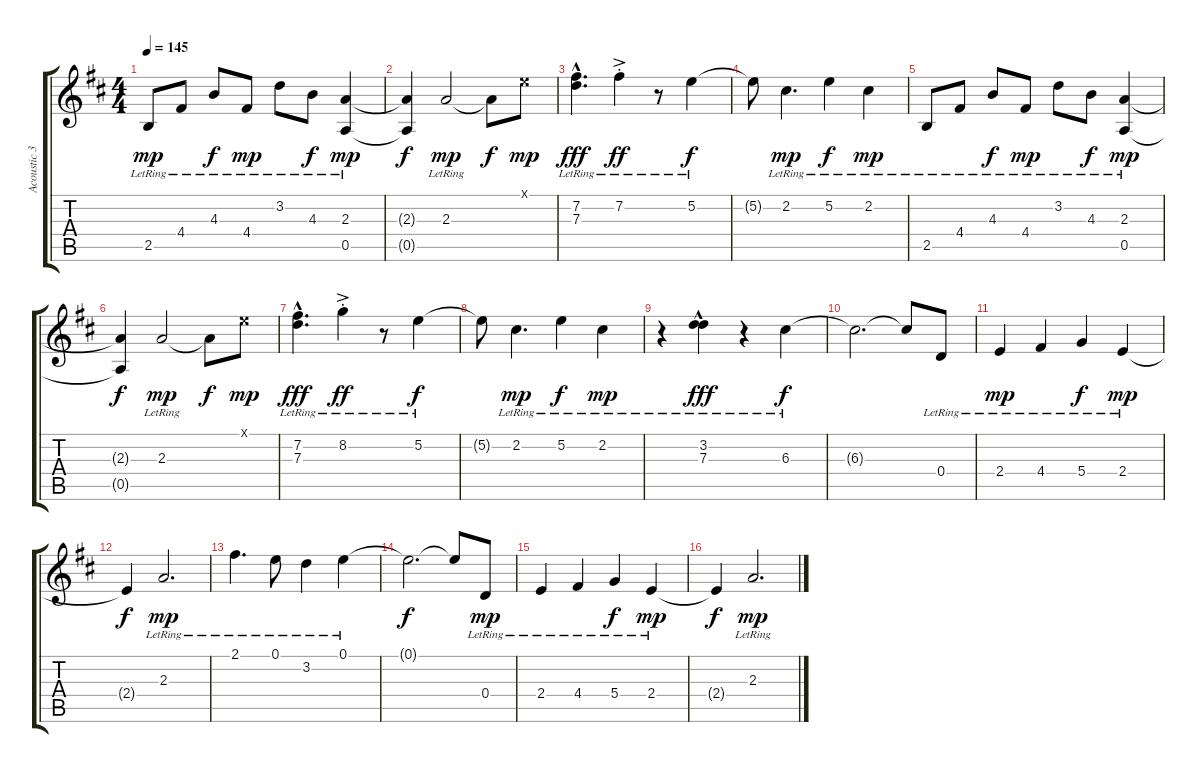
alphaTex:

\track ("Acoustic 3" "Acoustic 3") {instrument acousticguitarnylon}
\staff {score tabs}
\tuning (E4 B3 G3 D3 A2 E2) {hide}
\ts (4 4)
\tempo 145
\clef g2
\ks d
2.5{lr}.8{dy mp} 4.4{lr}.8 4.3{lr}.8{dy f} 4.4{lr}.8{dy mp} 3.2{lr}.8 4.3{lr}.8{dy f} (2.3{lr} 0.5{lr}).4{dy mp} |
(2.3{t} 0.5{t}).4{dy f} 2.3{lr}.2{dy mp} 2.3{t}.8{dy f} 0.1{x}.8{dy mp} |
(7.2{hac lr} 7.3{hac lr}).4{d dy fff} 7.2{ac st lr}.4{dy ff} r.8 5.2{lr}.4{dy f} |
5.2{t}.8 2.2{lr}.4{d dy mp} 5.2{lr}.4{dy f} 2.2{lr}.4{dy mp} |
2.5{lr}.8 4.4{lr}.8 4.3{lr}.8{dy f} 4.4{lr}.8{dy mp} 3.2{lr}.8 4.3{lr}.8{dy f} (2.3{lr} 0.5{lr}).4{dy mp} |
(2.3{t} 0.5{t}).4{dy f} 2.3{lr}.2{dy mp} 2.3{t}.8{dy f} 0.1{x}.8{dy mp} |
(7.2{hac lr} 7.3{hac lr}).4{d dy fff} 8.2{ac st lr}.4{dy ff} r.8 5.2{lr}.4{dy f} |
5.2{t}.8 2.2{lr}.4{d dy mp} 5.2{lr}.4{dy f} 2.2{lr}.4{dy mp} |
r.4 (3.2{hac lr} 7.3{lr}).4{dy fff} r.4 6.3{lr}.4{dy f} |
6.3{t}.2{d} 6.3{t}.8 0.4{lr}.8 |
2.4{lr}.4{dy mp} 4.4{lr}.4 5.4{lr}.4{dy f} 2.4{lr}.4{dy mp} |
2.4{t}.4{dy f} 2.3{lr}.2{d dy mp} |
2.1{lr}.4{d} 0.1{lr}.8 3.2{lr}.4 0.1{lr}.4 |
0.1{t}.2{d dy f} 0.1{t}.8 0.4{lr}.8{dy mp} |
2.4{lr}.4 4.4{lr}.4 5.4{lr}.4{dy f} 2.4{lr}.4{dy mp} |
2.4{t}.4{dy f} 2.3{lr}.2{d dy mp}
